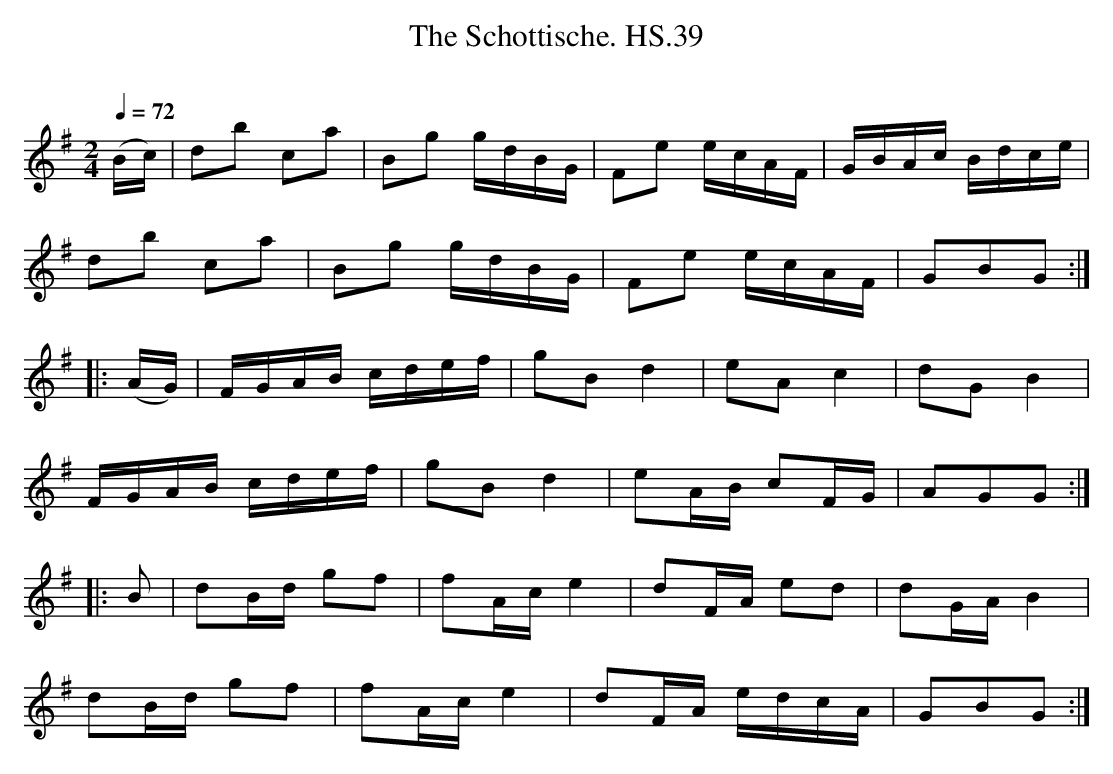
X:1
T:Schottische. HS.39, The
M:2/4
L:1/8
Q:1/4=72
O:
K:G
(B/c/)|db ca|Bg g/d/B/G/|Fe e/c/A/F/|G/B/A/c/ B/d/c/e/|
db ca|Bg g/d/B/G/|Fe e/c/A/F/|GBG:|
|:(A/G/)|F/G/A/B/ c/d/e/f/|gB d2|eAc2|dGB2|
F/G/A/B/ c/d/e/f/|gB d2|eA/B/ cF/G/|AGG:|
|:B|dB/d/ gf|fA/c/e2|dF/A/ ed|dG/A/B2|
dB/d/ gf|fA/c/e2|dF/A/ e/d/c/A/|GBG:|
